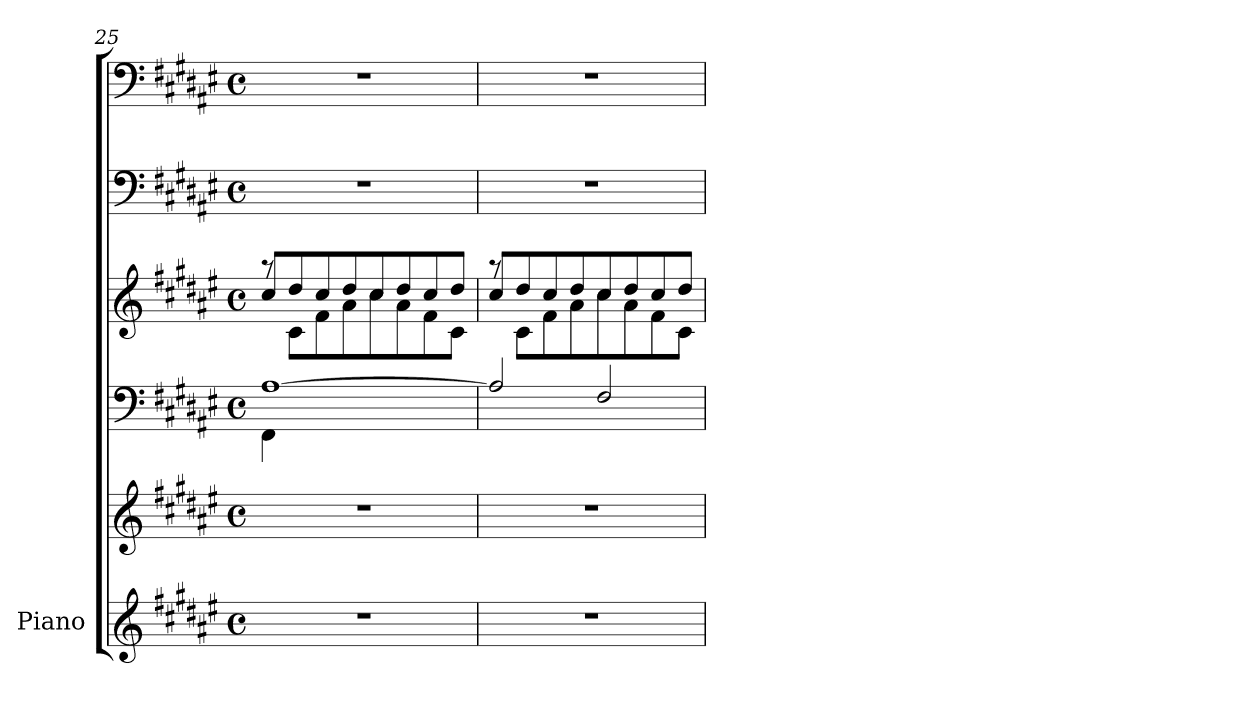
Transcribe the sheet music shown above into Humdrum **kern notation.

**kern	**kern	**kern	**kern	**kern	**kern
*part1	*part1	*part1	*part1	*part1	*part1
*staff6	*staff5	*staff4	*staff3	*staff2	*staff1
*I"Piano	*	*	*	*	*
*I'Pno.	*	*	*	*	*
*clefG2	*clefG2	*clefF4	*clefG2	*clefF4	*clefF4
*k[f#c#g#d#a#e#]	*k[f#c#g#d#a#e#]	*k[f#c#g#d#a#e#]	*k[f#c#g#d#a#e#]	*k[f#c#g#d#a#e#]	*k[f#c#g#d#a#e#]
*M4/4	*M4/4	*M4/4	*M4/4	*M4/4	*M4/4
*met(c)	*met(c)	*met(c)	*met(c)	*met(c)	*met(c)
=25	=25	=25	=25	=25	=25
*	*	*^	*^	*	*
1r	1r	[1A#	4FF#:\	8r	8cc#/L	1r	1r
.	.	.	.	8c#\L	8dd#/	.	.
.	.	.	4ryy	8f#\	8cc#/	.	.
.	.	.	.	8a#\	8dd#/	.	.
.	.	.	2ryy	8cc#\	8cc#/	.	.
.	.	.	.	8a#\	8dd#/	.	.
.	.	.	.	8f#\	8cc#/	.	.
.	.	.	.	8c#\J	8dd#/J	.	.
*	*	*v	*v	*	*	*	*
!!LO:PB:g=z
=26	=26	=26	=26	=26	=26	=26
1r	1r	2A#/]	8r	8cc#/L	1r	1r
.	.	.	8c#\L	8dd#/	.	.
.	.	.	8f#\	8cc#/	.	.
.	.	.	8a#\	8dd#/	.	.
.	.	2F#/	8cc#\	8cc#/	.	.
.	.	.	8a#\	8dd#/	.	.
.	.	.	8f#\	8cc#/	.	.
.	.	.	8c#\J	8dd#/J	.	.
*	*	*	*v	*v	*	*
=	=	=	=	=	=
*-	*-	*-	*-	*-	*-
